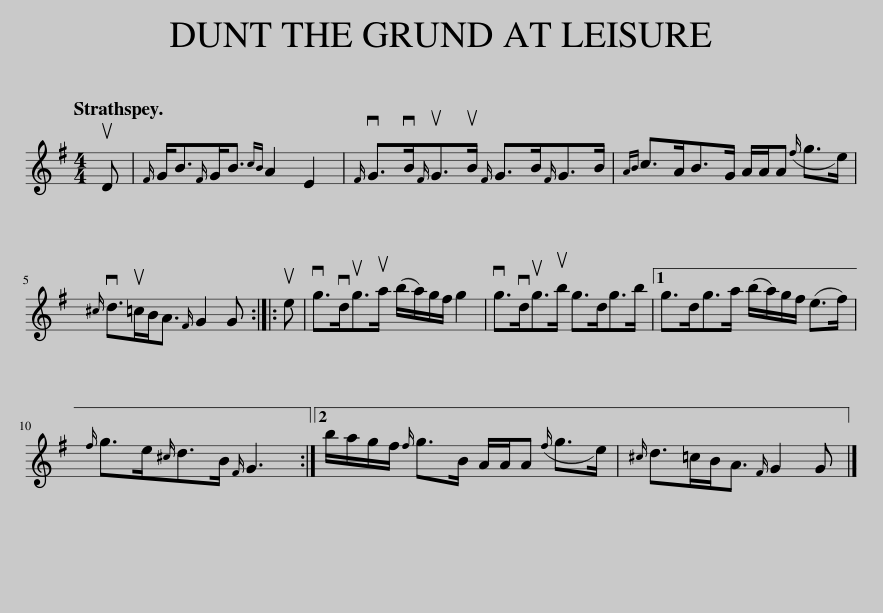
X:1
L:1/8
Q:1/4=120
M:4/4
I:linebreak $
K:G
V:1 treble
V:1
 uD |{F} G<B{F}G<B{cB} A2 E2 |{F} vG>vB{F}uG>uB{F} G>B{F}G>B |{AB} c>AB>G A/A/A({f} g>e) |${^c} vd>u=cB<A{F} G2 G :: %5
 ue | vg>vdug>ua (b/a/)g/f/ g2 | vg>vdug>ub g>dg>b |1 g>dg>a (b/a/)g/f/ (e>f) |${f} g>e{^c}d>B{F} G3 :|2 %10
 b/a/g/f/{f} g>B A/A/A({f} g>e) |{^c} d>=cB<A{F} G2 G |] %12
